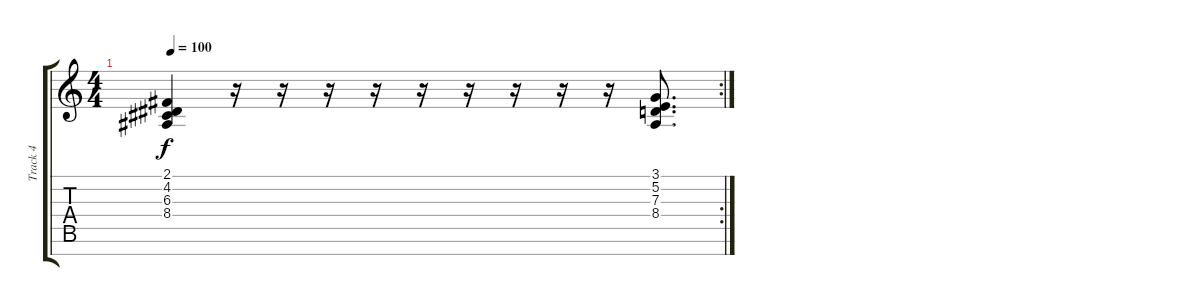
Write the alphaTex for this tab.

\track ("Track 4" "Track 4") {instrument acousticgrandpiano}
\staff {score tabs}
\tuning (E4 B3 G3 D3 A2 E2 B1) {hide}
\rc 2
\ts (4 4)
\tempo 100
\clef g2
\ks c
(2.1 4.2 6.3 8.4).4{dy f} r.16 r.16 r.16 r.16 r.16 r.16 r.16 r.16 r.16 (3.1 5.2 7.3 8.4).8{d}
